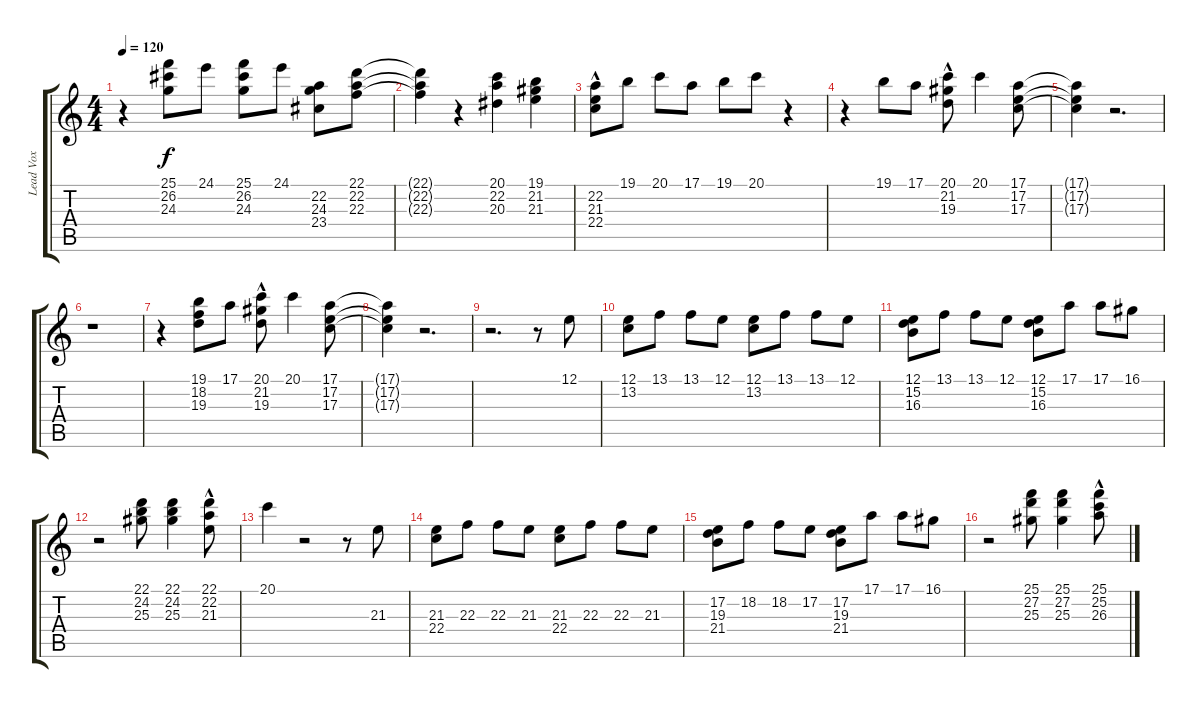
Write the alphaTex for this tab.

\track ("Lead Vox" "Lead Vox") {instrument rockorgan}
\staff {score tabs}
\tuning (E4 B3 G3 D3 A2 E2) {hide}
\ts (4 4)
\tempo 120
\clef g2
\ks c
r.4{dy f} (25.1 26.2 24.3).8 24.1.8 (25.1 26.2 24.3).8 24.1.8 (22.2 24.3 23.4).8 (22.1 22.2 22.3).8 |
(22.1{t} 22.2{t} 22.3{t}).4 r.4 (20.1 22.2 20.3).4 (19.1 21.2 21.3).4 |
(22.2 21.3{hac} 22.4{hac}).8 19.1.8 20.1.8 17.1.8 19.1.8 20.1.8 r.4 |
r.4 19.1.8 17.1.8 (20.1 21.2{hac} 19.3{hac}).8 20.1.4 (17.1 17.2 17.3).8 |
(17.1{t} 17.2{t} 17.3{t}).4 r.2{d} |
r.1 |
r.4 (19.1 18.2 19.3).8 17.1.8 (20.1 21.2{hac} 19.3{hac}).8 20.1.4 (17.1 17.2 17.3).8 |
(17.1{t} 17.2{t} 17.3{t}).4 r.2{d} |
r.2{d} r.8 12.1.8{balance 11} |
(12.1 13.2).8 13.1.8 13.1.8 12.1.8 (12.1 13.2).8 13.1.8 13.1.8 12.1.8 |
(12.1 15.2 16.3).8 13.1.8 13.1.8 12.1.8 (12.1 15.2 16.3).8 17.1.8 17.1.8 16.1.8 |
r.2 (22.1 24.2 25.3).8 (22.1 24.2 25.3).4 (22.1 22.2{hac} 21.3{hac}).8 |
20.1.4 r.2 r.8 21.3.8 |
(21.3 22.4).8 22.3.8 22.3.8 21.3.8 (21.3 22.4).8 22.3.8 22.3.8 21.3.8 |
(17.2 19.3 21.4).8 18.2.8 18.2.8 17.2.8 (17.2 19.3 21.4).8 17.1.8 17.1.8 16.1.8 |
r.2 (25.1 27.2 25.3).8 (25.1 27.2 25.3).4 (25.1 25.2{hac} 26.3{hac}).8
